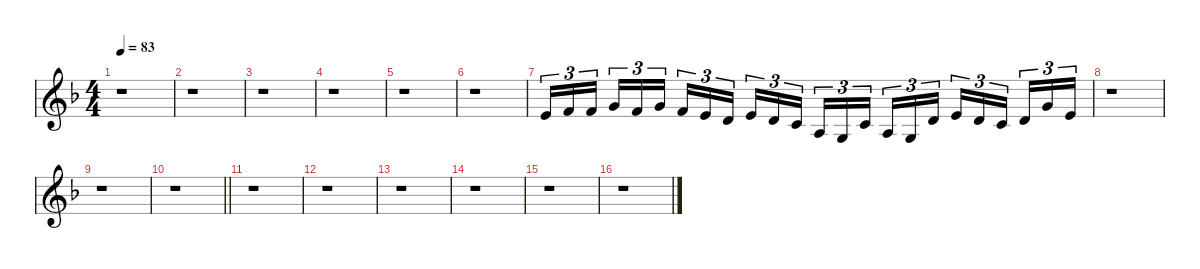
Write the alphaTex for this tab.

\defaultSystemsLayout 4
\hideDynamics
\bracketExtendMode nobrackets
\singleTrackTrackNamePolicy hidden
\multiTrackTrackNamePolicy hidden
\firstSystemTrackNameMode fullname
\firstSystemTrackNameOrientation horizontal
\otherSystemsTrackNameOrientation horizontal
\track ("Cuivres 1" "tpt.") {defaultSystemsLayout 8 instrument brasssection}
\staff {score}
\tuning (E4 B3 G3 D3 A2 E2)
\displaytranspose 3
\ts (4 4)
\tempo 83
\clef g2
\ks dminor
r.1{dy f beam Down} |
r.1{beam Down} |
r.1{beam Down} |
r.1{beam Down} |
r.1{beam Down} |
r.1{beam Down} |
6.3{acc forcenatural}.16{tu (3 2) beam Up} 7.3{acc forcenatural}.16{tu (3 2) beam Up} 7.3{acc forcenatural}.16{tu (3 2) beam Up} 9.3{acc forcenatural}.16{tu (3 2) beam Up} 7.3{acc forcenatural}.16{tu (3 2) beam Up} 9.3{acc forcenatural}.16{tu (3 2) beam Up} 7.3{acc forcenatural}.16{tu (3 2) beam Up} 6.3{acc forcenatural}.16{tu (3 2) beam Up} 4.3{acc forcenatural}.16{tu (3 2) beam Up} 6.3{acc forcenatural}.16{tu (3 2) beam Up} 4.3{acc forcenatural}.16{tu (3 2) beam Up} 2.3{acc forcenatural}.16{tu (3 2) beam Up} 4.4{acc forcenatural}.16{tu (3 2) beam Up} 2.4{acc forcenatural}.16{tu (3 2) beam Up} 2.3{acc forcenatural}.16{tu (3 2) beam Up} 4.4{acc forcenatural}.16{tu (3 2) beam Up} 2.4{acc forcenatural}.16{tu (3 2) beam Up} 4.3{acc forcenatural}.16{tu (3 2) beam Up} 6.3{acc forcenatural}.16{tu (3 2) beam Up} 4.3{acc forcenatural}.16{tu (3 2) beam Up} 2.3{acc forcenatural}.16{tu (3 2) beam Up} 4.3{acc forcenatural}.16{tu (3 2) beam Up} 9.3{acc forcenatural}.16{tu (3 2) beam Up} 6.3{acc forcenatural}.16{tu (3 2) beam Up} |
r.1{beam Down} |
r.1{beam Down} |
\barLineRight lightlight
r.1{beam Down} |
r.1{beam Down} |
r.1{beam Down} |
r.1{beam Down} |
r.1{beam Down} |
r.1{beam Down} |
r.1{beam Down}
